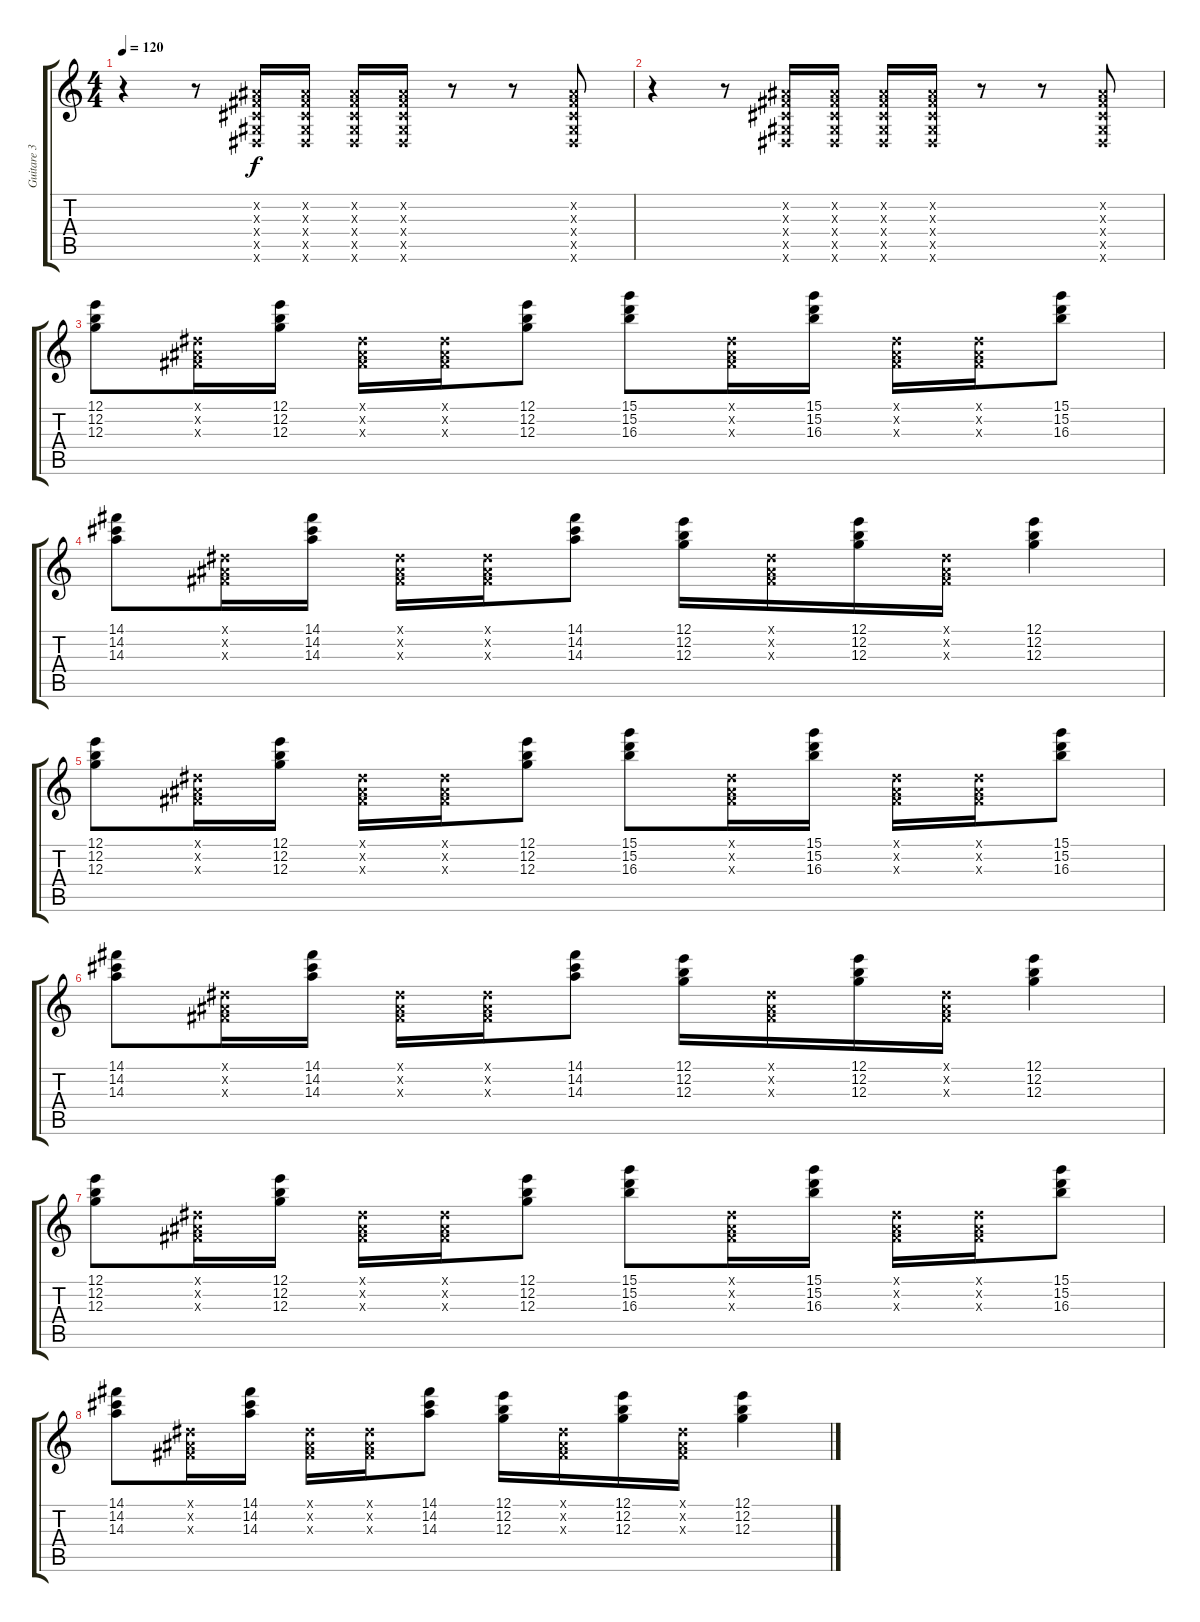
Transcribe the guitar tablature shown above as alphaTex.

\track ("Guitare 3 (clean+wha/wha)" "Guitare 3 ") {instrument electricguitarclean}
\staff {score tabs}
\tuning (E4 B3 G3 D3 A2 E2) {hide}
\ts (4 4)
\tempo 120
\clef g2
\ks c
r.4{dy f} r.8 (-1.2{x} -1.3{x} -1.4{x} -1.5{x} -1.6{x}).16 (-1.2{x} -1.3{x} -1.4{x} -1.5{x} -1.6{x}).16 (-1.2{x} -1.3{x} -1.4{x} -1.5{x} -1.6{x}).16 (-1.2{x} -1.3{x} -1.4{x} -1.5{x} -1.6{x}).16 r.8 r.8 (-1.2{x} -1.3{x} -1.4{x} -1.5{x} -1.6{x}).8 |
r.4 r.8 (-1.2{x} -1.3{x} -1.4{x} -1.5{x} -1.6{x}).16 (-1.2{x} -1.3{x} -1.4{x} -1.5{x} -1.6{x}).16 (-1.2{x} -1.3{x} -1.4{x} -1.5{x} -1.6{x}).16 (-1.2{x} -1.3{x} -1.4{x} -1.5{x} -1.6{x}).16 r.8 r.8 (-1.2{x} -1.3{x} -1.4{x} -1.5{x} -1.6{x}).8 |
(12.1 12.2 12.3).8 (-1.1{x} -1.2{x} -1.3{x}).16 (12.1 12.2 12.3).16 (-1.1{x} -1.2{x} -1.3{x}).16 (-1.1{x} -1.2{x} -1.3{x}).16 (12.1 12.2 12.3).8 (15.1 15.2 16.3).8 (-1.1{x} -1.2{x} -1.3{x}).16 (15.1 15.2 16.3).16 (-1.1{x} -1.2{x} -1.3{x}).16 (-1.1{x} -1.2{x} -1.3{x}).16 (15.1 15.2 16.3).8 |
(14.1 14.2 14.3).8 (-1.1{x} -1.2{x} -1.3{x}).16 (14.1 14.2 14.3).16 (-1.1{x} -1.2{x} -1.3{x}).16 (-1.1{x} -1.2{x} -1.3{x}).16 (14.1 14.2 14.3).8 (12.1 12.2 12.3).16 (-1.1{x} -1.2{x} -1.3{x}).16 (12.1 12.2 12.3).16 (-1.1{x} -1.2{x} -1.3{x}).16 (12.1 12.2 12.3).4 |
(12.1 12.2 12.3).8 (-1.1{x} -1.2{x} -1.3{x}).16 (12.1 12.2 12.3).16 (-1.1{x} -1.2{x} -1.3{x}).16 (-1.1{x} -1.2{x} -1.3{x}).16 (12.1 12.2 12.3).8 (15.1 15.2 16.3).8 (-1.1{x} -1.2{x} -1.3{x}).16 (15.1 15.2 16.3).16 (-1.1{x} -1.2{x} -1.3{x}).16 (-1.1{x} -1.2{x} -1.3{x}).16 (15.1 15.2 16.3).8 |
(14.1 14.2 14.3).8 (-1.1{x} -1.2{x} -1.3{x}).16 (14.1 14.2 14.3).16 (-1.1{x} -1.2{x} -1.3{x}).16 (-1.1{x} -1.2{x} -1.3{x}).16 (14.1 14.2 14.3).8 (12.1 12.2 12.3).16 (-1.1{x} -1.2{x} -1.3{x}).16 (12.1 12.2 12.3).16 (-1.1{x} -1.2{x} -1.3{x}).16 (12.1 12.2 12.3).4 |
(12.1 12.2 12.3).8 (-1.1{x} -1.2{x} -1.3{x}).16 (12.1 12.2 12.3).16 (-1.1{x} -1.2{x} -1.3{x}).16 (-1.1{x} -1.2{x} -1.3{x}).16 (12.1 12.2 12.3).8 (15.1 15.2 16.3).8 (-1.1{x} -1.2{x} -1.3{x}).16 (15.1 15.2 16.3).16 (-1.1{x} -1.2{x} -1.3{x}).16 (-1.1{x} -1.2{x} -1.3{x}).16 (15.1 15.2 16.3).8 |
(14.1 14.2 14.3).8 (-1.1{x} -1.2{x} -1.3{x}).16 (14.1 14.2 14.3).16 (-1.1{x} -1.2{x} -1.3{x}).16 (-1.1{x} -1.2{x} -1.3{x}).16 (14.1 14.2 14.3).8 (12.1 12.2 12.3).16 (-1.1{x} -1.2{x} -1.3{x}).16 (12.1 12.2 12.3).16 (-1.1{x} -1.2{x} -1.3{x}).16 (12.1 12.2 12.3).4
